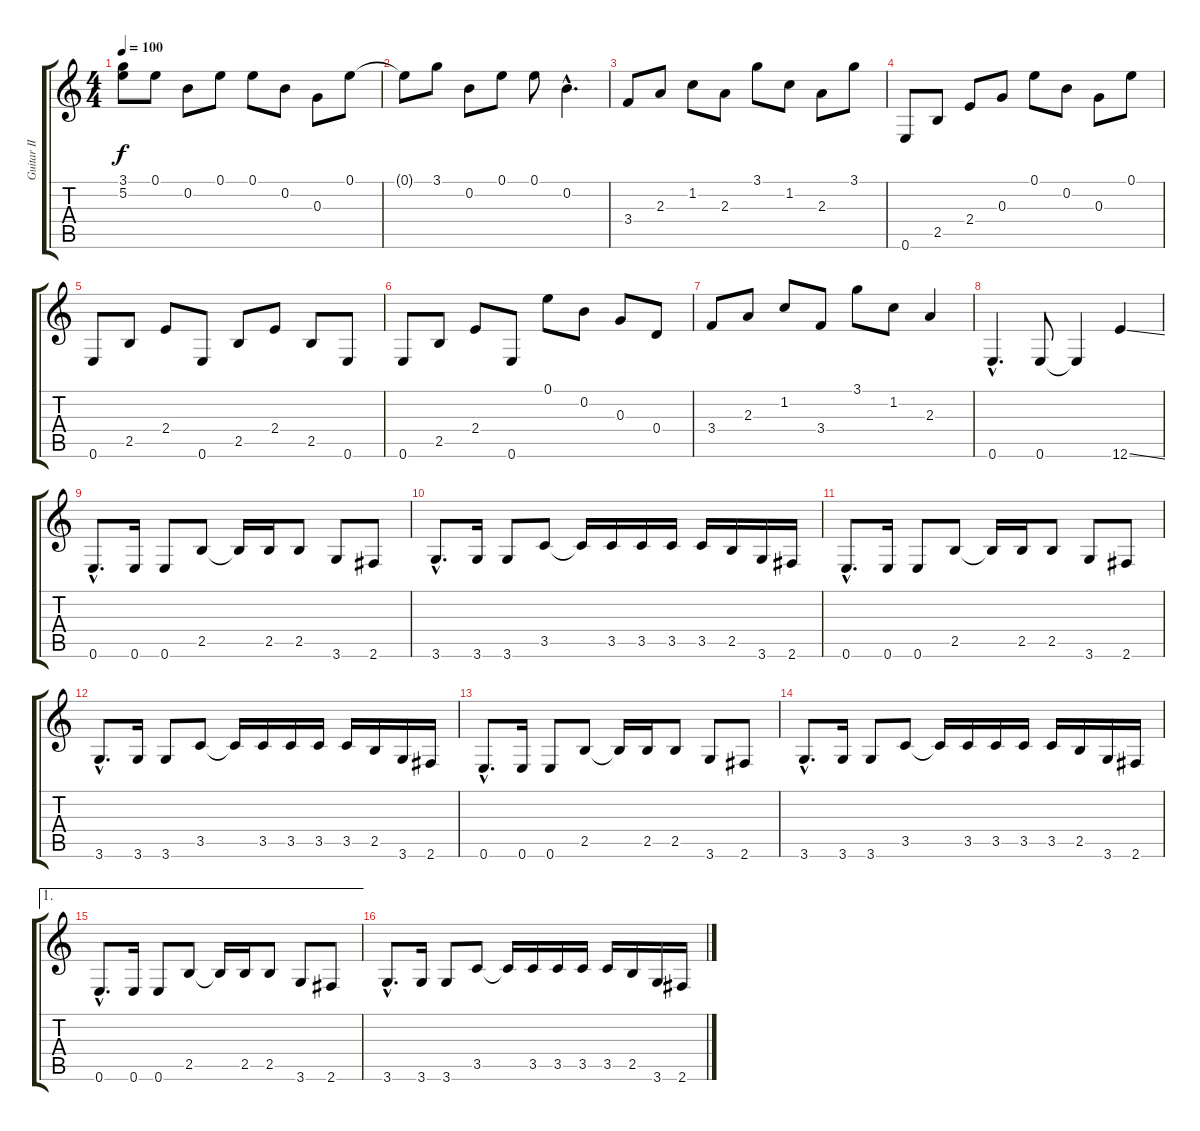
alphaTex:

\track ("Guitar II" "Guitar II") {instrument overdrivenguitar}
\staff {score tabs}
\tuning (E4 B3 G3 D3 A2 E2) {hide}
\ts (4 4)
\tempo 100
\clef g2
\ks c
(3.1 5.2).8{dy f} 0.1.8 0.2.8 0.1.8 0.1.8 0.2.8 0.3.8 0.1.8 |
0.1{t}.8 3.1.8 0.2.8 0.1.8 0.1.8 0.2{hac}.4{d} |
3.4.8 2.3.8 1.2.8 2.3.8 3.1.8 1.2.8 2.3.8 3.1.8 |
0.6.8 2.5.8 2.4.8 0.3.8 0.1.8 0.2.8 0.3.8 0.1.8 |
0.6.8 2.5.8 2.4.8 0.6.8 2.5.8 2.4.8 2.5.8 0.6.8 |
0.6.8 2.5.8 2.4.8 0.6.8 0.1.8 0.2.8 0.3.8 0.4.8 |
3.4.8 2.3.8 1.2.8 3.4.8 3.1.8 1.2.8 2.3.4 |
0.6{hac}.4{d} 0.6.8 0.6{t}.4 12.6{ss}.4 |
0.6{hac}.8{d} 0.6.16 0.6.8 2.5.8 2.5{t}.16 2.5.16 2.5.8 3.6.8 2.6.8 |
3.6{hac}.8{d} 3.6.16 3.6.8 3.5.8 3.5{t}.16 3.5.16 3.5.16 3.5.16 3.5.16 2.5.16 3.6.16 2.6.16 |
0.6{hac}.8{d} 0.6.16 0.6.8 2.5.8 2.5{t}.16 2.5.16 2.5.8 3.6.8 2.6.8 |
3.6{hac}.8{d} 3.6.16 3.6.8 3.5.8 3.5{t}.16 3.5.16 3.5.16 3.5.16 3.5.16 2.5.16 3.6.16 2.6.16 |
0.6{hac}.8{d} 0.6.16 0.6.8 2.5.8 2.5{t}.16 2.5.16 2.5.8 3.6.8 2.6.8 |
3.6{hac}.8{d} 3.6.16 3.6.8 3.5.8 3.5{t}.16 3.5.16 3.5.16 3.5.16 3.5.16 2.5.16 3.6.16 2.6.16 |
\ae 1
0.6{hac}.8{d} 0.6.16 0.6.8 2.5.8 2.5{t}.16 2.5.16 2.5.8 3.6.8 2.6.8 |
3.6{hac}.8{d} 3.6.16 3.6.8 3.5.8 3.5{t}.16 3.5.16 3.5.16 3.5.16 3.5.16 2.5.16 3.6.16 2.6.16
